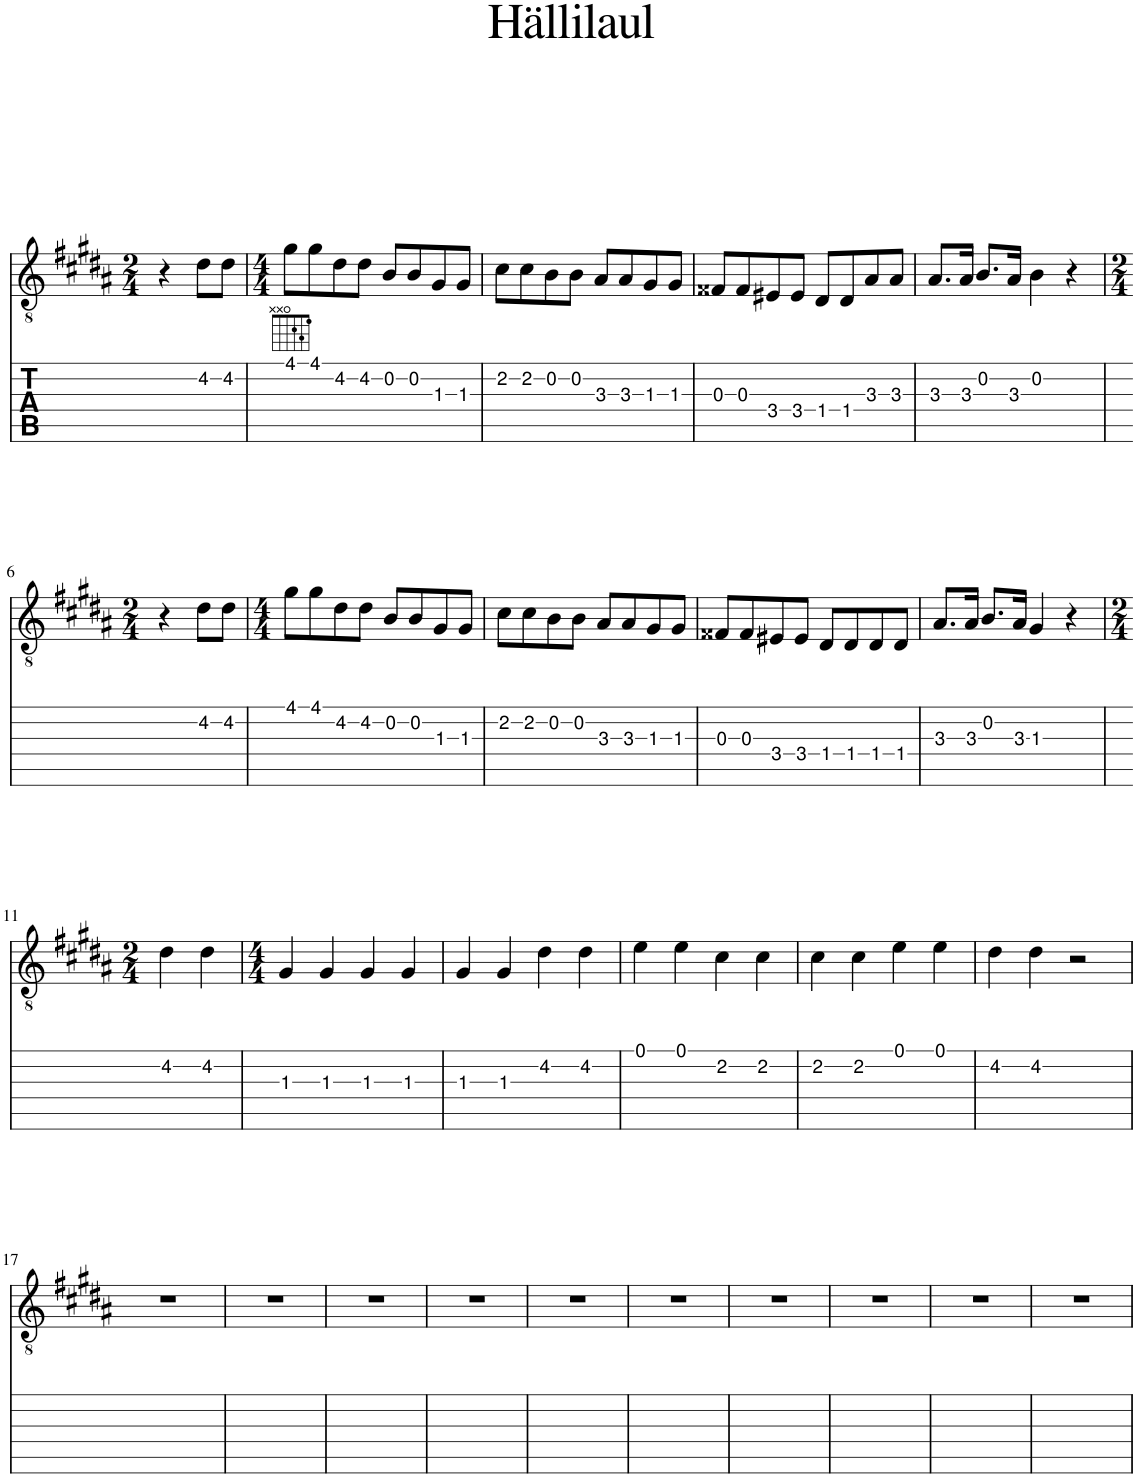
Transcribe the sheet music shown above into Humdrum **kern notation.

**kern	**kern
*part1	*part1
*staff2	*staff1
*I"Guitar	*
*I'Guit.	*
*stria6	*
*	*clefGv2
*k[f#c#g#d#a#]	*k[f#c#g#d#a#]
*M2/4	*M2/4
=1	=1
4r	4r
8d#L	8d#\L
8d#J	8d#\J
=2	=2
*M4/4	*M4/4
8g#L	8g#\L
8g#J	8g#\
8d#L	8d#\
8d#J	8d#\J
8BL	8B/L
8BJ	8B/
8G#L	8G#/
8G#J	8G#/J
=3	=3
8c#L	8c#\L
8c#J	8c#\
8BL	8B\
8BJ	8B\J
8A#L	8A#/L
8A#J	8A#/
8G#L	8G#/
8G#J	8G#/J
=4	=4
8F##L	8F##X/L
8F##J	8F##/
8E#L	8E#X/
8E#J	8E#/J
8D#L	8D#/L
8D#J	8D#/
8A#L	8A#/
8A#J	8A#/J
=5	=5
8.A#L	8.A#/L
16A#Jk	16A#/Jk
8.BL	8.B/L
16A#Jk	16A#/Jk
4B	4B\
4r	4r
!!LO:LB:g=z
=6	=6
*M2/4	*M2/4
4r	4r
8d#L	8d#\L
8d#J	8d#\J
=7	=7
*M4/4	*M4/4
8g#L	8g#\L
8g#J	8g#\
8d#L	8d#\
8d#J	8d#\J
8BL	8B/L
8BJ	8B/
8G#L	8G#/
8G#J	8G#/J
=8	=8
8c#L	8c#\L
8c#J	8c#\
8BL	8B\
8BJ	8B\J
8A#L	8A#/L
8A#J	8A#/
8G#L	8G#/
8G#J	8G#/J
=9	=9
8F##L	8F##X/L
8F##J	8F##/
8E#L	8E#X/
8E#J	8E#/J
8D#L	8D#/L
8D#J	8D#/
8D#L	8D#/
8D#J	8D#/J
=10	=10
8.A#L	8.A#/L
16A#Jk	16A#/Jk
8.BL	8.B/L
16A#Jk	16A#/Jk
4G#	4G#/
4r	4r
!!LO:LB:g=z
=11	=11
*M2/4	*M2/4
4d#	4d#\
4d#	4d#\
=12	=12
*M4/4	*M4/4
4G#	4G#/
4G#	4G#/
4G#	4G#/
4G#	4G#/
=13	=13
4G#	4G#/
4G#	4G#/
4d#	4d#\
4d#	4d#\
=14	=14
4e	4e\
4e	4e\
4c#	4c#\
4c#	4c#\
=15	=15
4c#	4c#\
4c#	4c#\
4e	4e\
4e	4e\
=16	=16
4d#	4d#\
4d#	4d#\
2r	2r
!!LO:LB:g=z
=17	=17
1r	1r
=18	=18
1r	1r
=19	=19
1r	1r
=20	=20
1r	1r
=21	=21
1r	1r
=22	=22
1r	1r
=23	=23
1r	1r
=24	=24
1r	1r
=25	=25
1r	1r
=26	=26
1r	1r
=	=
*-	*-
